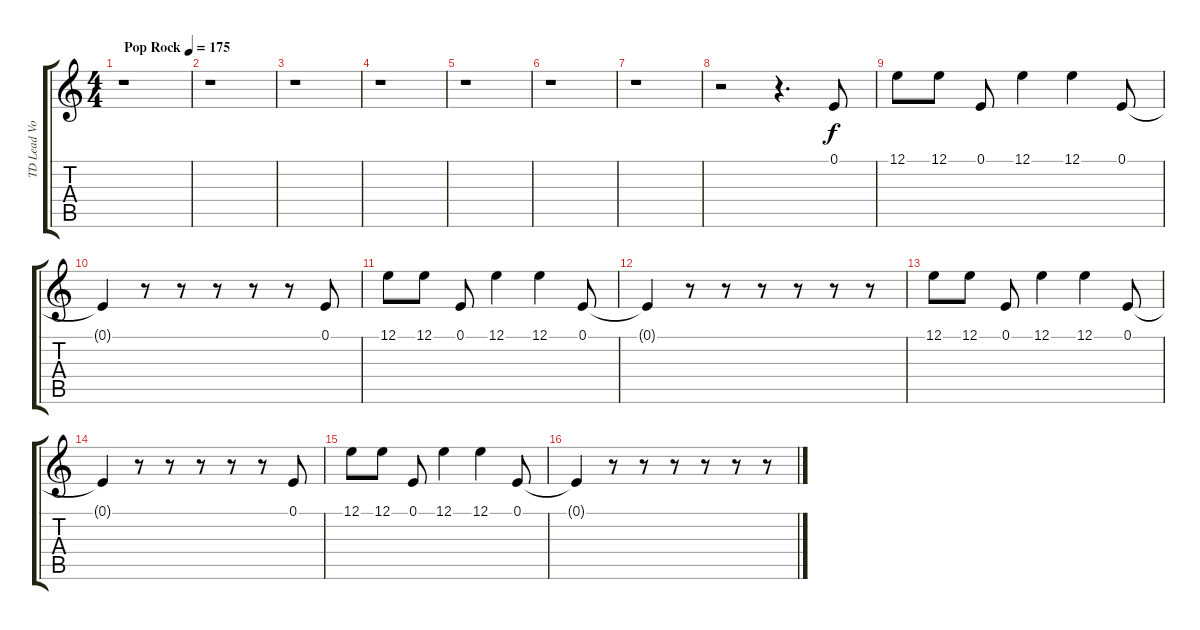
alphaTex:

\track ("TD Lead Vocals" "TD Lead Vo") {instrument violin}
\staff {score tabs}
\tuning (E4 B3 G3 D3 A2 E2) {hide}
\ts (4 4)
\tempo (175 "Pop Rock")
\clef g2
\ks c
r.1{dy f instrument violin} |
r.1 |
r.1 |
r.1 |
r.1 |
r.1 |
r.1 |
r.2 r.4{d} 0.1.8 |
12.1.8 12.1.8 0.1.8 12.1.4 12.1.4 0.1.8 |
0.1{t}.4 r.8 r.8 r.8 r.8 r.8 0.1.8 |
12.1.8 12.1.8 0.1.8 12.1.4 12.1.4 0.1.8 |
0.1{t}.4 r.8 r.8 r.8 r.8 r.8 r.8 |
12.1.8 12.1.8 0.1.8 12.1.4 12.1.4 0.1.8 |
0.1{t}.4 r.8 r.8 r.8 r.8 r.8 0.1.8 |
12.1.8 12.1.8 0.1.8 12.1.4 12.1.4 0.1.8 |
0.1{t}.4 r.8 r.8 r.8 r.8 r.8 r.8
